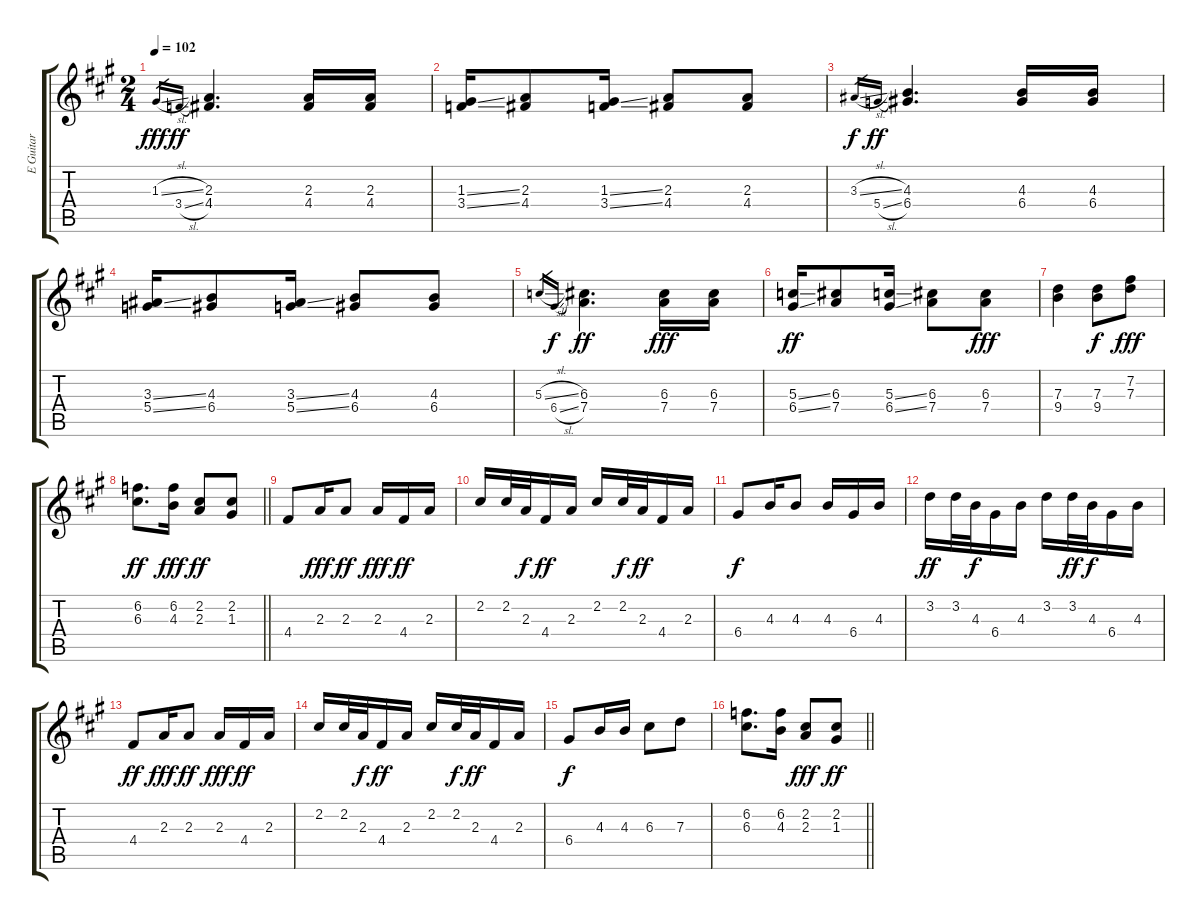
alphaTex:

\track ("E Guitar" "E Guitar") {instrument electricguitarclean}
\staff {score tabs}
\tuning (E4 B3 G3 D3 A2 E2) {hide}
\ts (2 4)
\tempo 102
\clef g2
\ks a
1.3{sl}.16{gr dy fff} 3.4{sl}.16{gr dy ff} (2.3 4.4).4{d} (2.3 4.4).16 (2.3 4.4).16 |
(1.3{ss} 3.4{ss}).16 (2.3 4.4).8 (1.3{ss} 3.4{ss}).16 (2.3 4.4).8 (2.3 4.4).8 |
3.3{sl}.16{gr dy f} 5.4{sl}.16{gr dy ff} (4.3 6.4).4{d} (4.3 6.4).16 (4.3 6.4).16 |
(3.3{ss} 5.4{ss}).16 (4.3 6.4).8 (3.3{ss} 5.4{ss}).16 (4.3 6.4).8 (4.3 6.4).8 |
5.3{sl}.16{gr} 6.4{sl}.16{gr dy f} (6.3 7.4).4{d dy ff} (6.3 7.4).16{dy fff} (6.3 7.4).16 |
(5.3{ss} 6.4{ss}).16{dy ff} (6.3 7.4).8 (5.3{ss} 6.4{ss}).16 (6.3 7.4).8 (6.3 7.4).8{dy fff} |
(7.3 9.4).4 (7.3 9.4).8{dy f} (7.2 7.3).8{dy fff} |
\barLineRight lightlight
(6.2 6.3).8{d dy ff} (6.2 4.3).16{dy fff} (2.2 2.3).8{dy ff} (2.2 1.3).8 |
4.4.8 2.3.16{dy fff} 2.3.8{dy ff} 2.3.16{dy fff} 4.4.16{dy ff} 2.3.16 |
2.2.16 2.2.32 2.3.32{dy f} 4.4.16{dy ff} 2.3.16 2.2.16 2.2.32{dy f} 2.3.32{dy ff} 4.4.16 2.3.16 |
6.4.8{dy f} 4.3.16 4.3.8 4.3.16 6.4.16 4.3.16 |
3.2.16{dy ff} 3.2.32 4.3.32{dy f} 6.4.16 4.3.16 3.2.16 3.2.32{dy ff} 4.3.32{dy f} 6.4.16 4.3.16 |
4.4.8{dy ff} 2.3.16{dy fff} 2.3.8{dy ff} 2.3.16{dy fff} 4.4.16{dy ff} 2.3.16 |
2.2.16 2.2.32 2.3.32{dy f} 4.4.16{dy ff} 2.3.16 2.2.16 2.2.32{dy f} 2.3.32{dy ff} 4.4.16 2.3.16 |
6.4.8{dy f} 4.3.16 4.3.16 6.3.8 7.3.8 |
\barLineRight lightlight
(6.2 6.3).8{d} (6.2 4.3).16 (2.2 2.3).8{dy fff} (2.2 1.3).8{dy ff}
